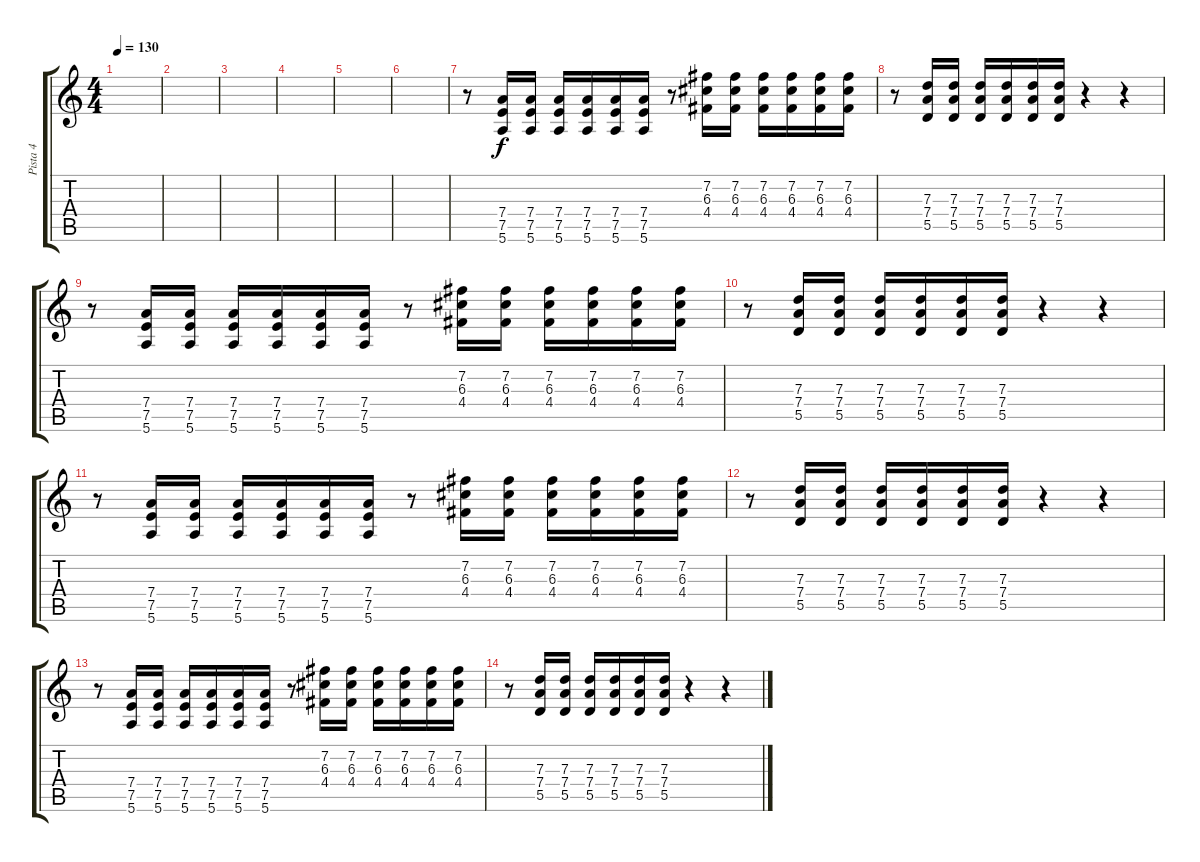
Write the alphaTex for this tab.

\track ("Pista 4" "Pista 4") {instrument electricguitarmuted}
\staff {score tabs}
\tuning (E4 B3 G3 D3 A2 E2) {hide}
\ts (4 4)
\tempo 130
\clef g2
\ks c
|
|
|
|
|
|
r.8 (7.4 7.5 5.6).16 (7.4 7.5 5.6).16 (7.4 7.5 5.6).16 (7.4 7.5 5.6).16 (7.4 7.5 5.6).16 (7.4 7.5 5.6).16 r.8 (7.2 6.3 4.4).16 (7.2 6.3 4.4).16 (7.2 6.3 4.4).16 (7.2 6.3 4.4).16 (7.2 6.3 4.4).16 (7.2 6.3 4.4).16 |
r.8 (7.3 7.4 5.5).16 (7.3 7.4 5.5).16 (7.3 7.4 5.5).16 (7.3 7.4 5.5).16 (7.3 7.4 5.5).16 (7.3 7.4 5.5).16 r.4 r.4 |
r.8 (7.4 7.5 5.6).16 (7.4 7.5 5.6).16 (7.4 7.5 5.6).16 (7.4 7.5 5.6).16 (7.4 7.5 5.6).16 (7.4 7.5 5.6).16 r.8 (7.2 6.3 4.4).16 (7.2 6.3 4.4).16 (7.2 6.3 4.4).16 (7.2 6.3 4.4).16 (7.2 6.3 4.4).16 (7.2 6.3 4.4).16 |
r.8 (7.3 7.4 5.5).16 (7.3 7.4 5.5).16 (7.3 7.4 5.5).16 (7.3 7.4 5.5).16 (7.3 7.4 5.5).16 (7.3 7.4 5.5).16 r.4 r.4 |
r.8 (7.4 7.5 5.6).16 (7.4 7.5 5.6).16 (7.4 7.5 5.6).16 (7.4 7.5 5.6).16 (7.4 7.5 5.6).16 (7.4 7.5 5.6).16 r.8 (7.2 6.3 4.4).16 (7.2 6.3 4.4).16 (7.2 6.3 4.4).16 (7.2 6.3 4.4).16 (7.2 6.3 4.4).16 (7.2 6.3 4.4).16 |
r.8 (7.3 7.4 5.5).16 (7.3 7.4 5.5).16 (7.3 7.4 5.5).16 (7.3 7.4 5.5).16 (7.3 7.4 5.5).16 (7.3 7.4 5.5).16 r.4 r.4 |
r.8 (7.4 7.5 5.6).16 (7.4 7.5 5.6).16 (7.4 7.5 5.6).16 (7.4 7.5 5.6).16 (7.4 7.5 5.6).16 (7.4 7.5 5.6).16 r.8 (7.2 6.3 4.4).16 (7.2 6.3 4.4).16 (7.2 6.3 4.4).16 (7.2 6.3 4.4).16 (7.2 6.3 4.4).16 (7.2 6.3 4.4).16 |
r.8 (7.3 7.4 5.5).16 (7.3 7.4 5.5).16 (7.3 7.4 5.5).16 (7.3 7.4 5.5).16 (7.3 7.4 5.5).16 (7.3 7.4 5.5).16 r.4 r.4
